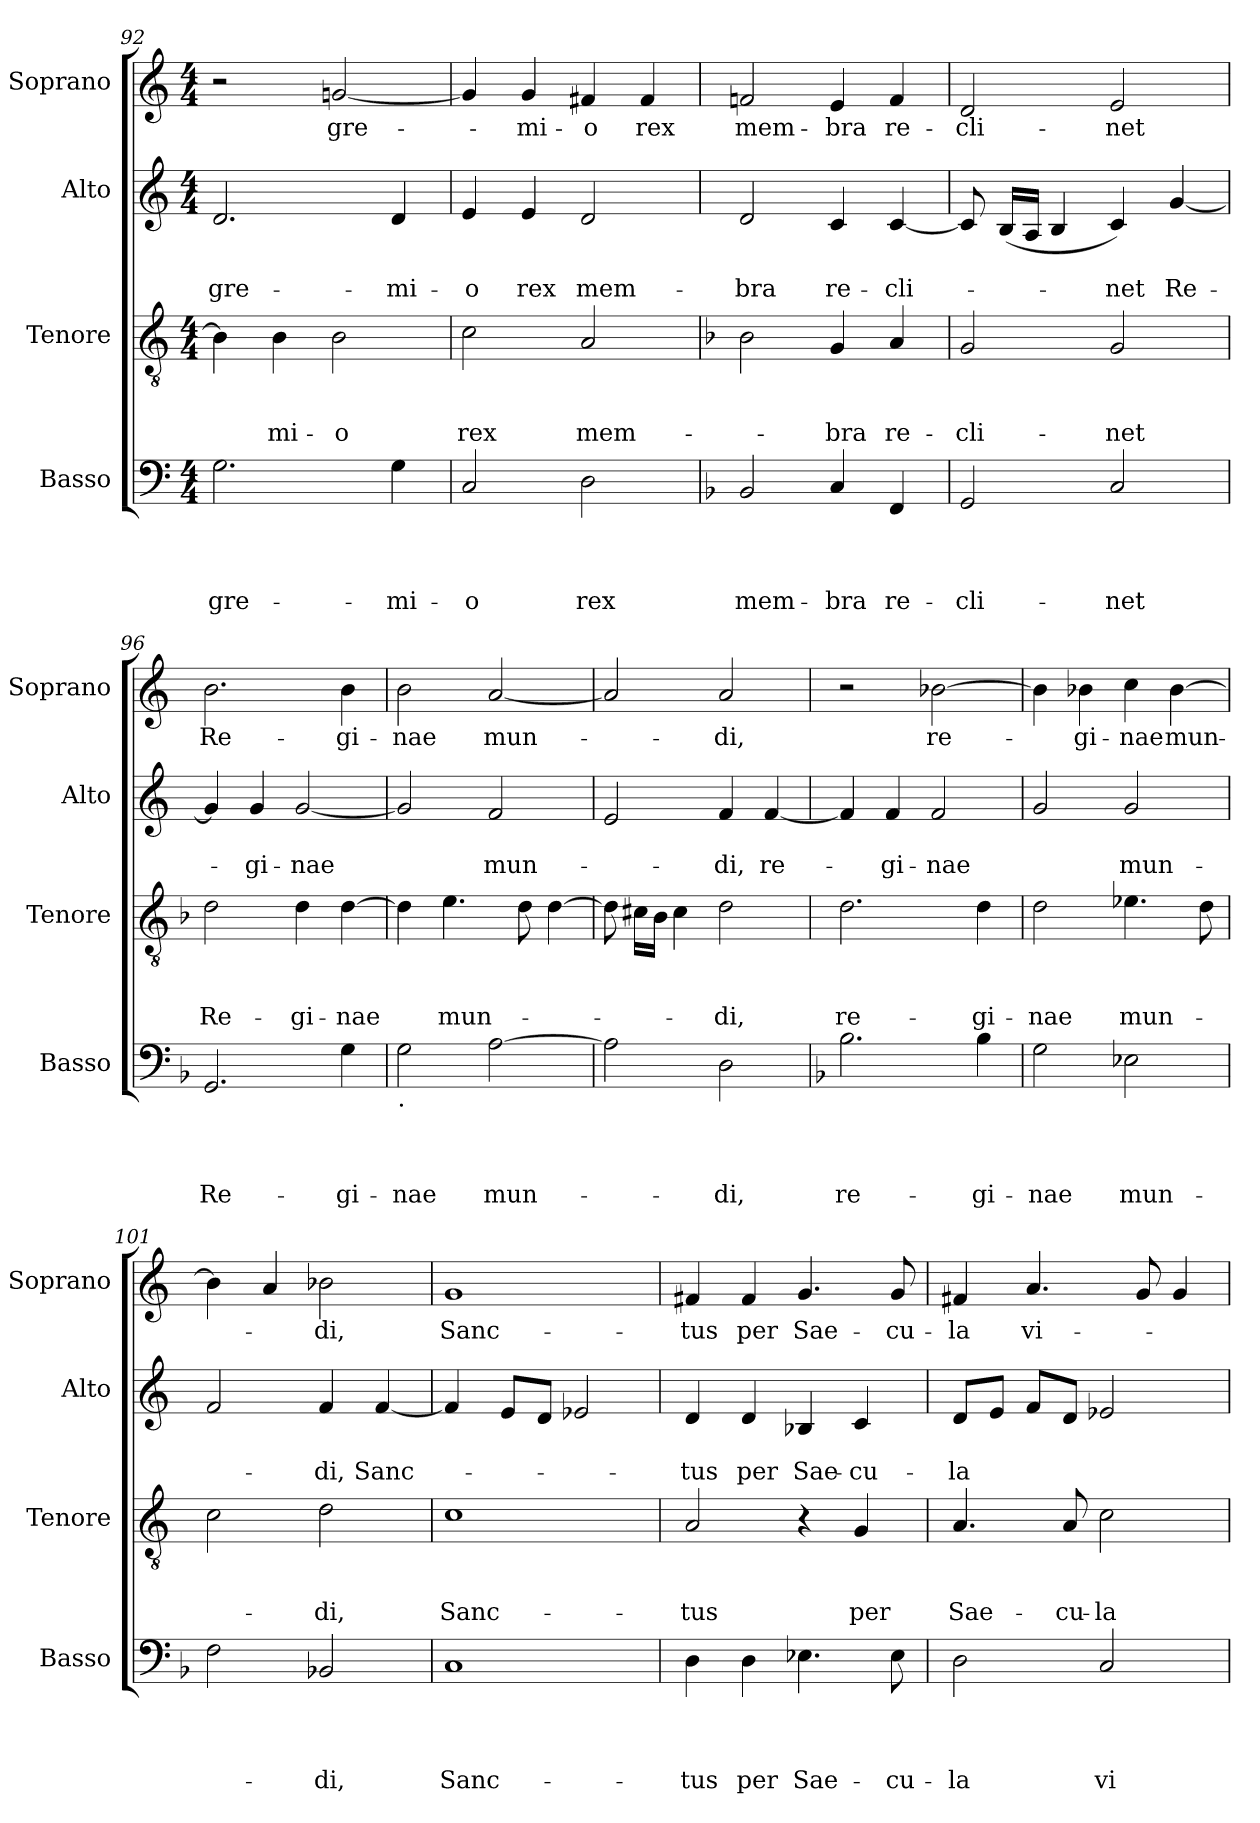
**kern	**text	**text	**text	**text	**kern	**text	**text	**text	**kern	**text	**text	**kern	**text
*part4	*part4	*part4	*part4	*part4	*part3	*part3	*part3	*part3	*part2	*part2	*part2	*part1	*part1
*staff4	*staff4	*staff4	*staff4	*staff4	*staff3	*staff3	*staff3	*staff3	*staff2	*staff2	*staff2	*staff1	*staff1
*I"Basso	*	*	*	*	*I"Tenore	*	*	*	*I"Alto	*	*	*I"Soprano	*
*I'Basso	*	*	*	*	*I'Tenore	*	*	*	*I'Alto	*	*	*I'Soprano	*
*clefF4	*	*	*	*	*clefGv2	*	*	*	*clefG2	*	*	*clefG2	*
*k[]	*	*	*	*	*k[]	*	*	*	*k[]	*	*	*k[]	*
*C:	*	*	*	*	*C:	*	*	*	*C:	*	*	*C:	*
*M4/4	*	*	*	*	*M4/4	*	*	*	*M4/4	*	*	*M4/4	*
=92	=92	=92	=92	=92	=92	=92	=92	=92	=92	=92	=92	=92	=92
!	!	!	!	!LO:LY:b	!	!	!	!	!	!	!LO:LY:b	!	!
2.G\	.	.	.	gre-	4B\]	.	.	.	2.d/	.	gre-	2r	.
!	!	!	!	!	!	!	!	!LO:LY:b	!	!	!	!	!
.	.	.	.	.	4B\	.	.	-mi-	.	.	.	.	.
!	!	!	!	!	!	!	!	!LO:LY:b	!	!	!	!	!LO:LY:b
.	.	.	.	.	2B\	.	.	-o	.	.	.	[<2gn/	gre-
!	!	!	!	!LO:LY:b	!	!	!	!	!	!	!LO:LY:b	!	!
4G\	.	.	.	-mi-	.	.	.	.	4d/	.	-mi-	.	.
=93	=93	=93	=93	=93	=93	=93	=93	=93	=93	=93	=93	=93	=93
!	!	!	!	!LO:LY:b	!	!	!	!LO:LY:b	!	!	!LO:LY:b	!	!
2C/	.	.	.	-o	2c\	.	.	rex	4e/	.	-o	4g/]	.
!	!	!	!	!	!	!	!	!	!	!	!LO:LY:b	!	!LO:LY:b
.	.	.	.	.	.	.	.	.	4e/	.	rex	4g/	-mi-
!	!	!	!	!LO:LY:b	!	!	!	!LO:LY:b	!	!	!LO:LY:b	!	!LO:LY:b
2D\	.	.	.	rex	2A/	.	.	mem-	2d/	.	mem-	4f#X/	-o
!	!	!	!	!	!	!	!	!	!	!	!	!	!LO:LY:b
.	.	.	.	.	.	.	.	.	.	.	.	4f#/	rex
=94	=94	=94	=94	=94	=94	=94	=94	=94	=94	=94	=94	=94	=94
*k[b-]	*	*	*	*	*k[b-]	*	*	*	*	*	*	*	*
*F:	*	*	*	*	*F:	*	*	*	*	*	*	*	*
!	!	!	!	!LO:LY:b	!	!	!	!	!	!	!LO:LY:b	!	!LO:LY:b
2BB-/	.	.	.	mem-	2B-\	.	.	.	2d/	.	-bra	2fn/	mem-
!	!	!	!	!LO:LY:b	!	!	!	!LO:LY:b	!	!	!LO:LY:b	!	!LO:LY:b
4C/	.	.	.	-bra	4G/	.	.	-bra	4c/	.	re-	4e/	-bra
!	!	!	!	!LO:LY:b	!	!	!	!LO:LY:b	!	!	!LO:LY:b	!	!LO:LY:b
4FF/	.	.	.	re-	4A/	.	.	re-	[<4c/	.	-cli-	4f/	re-
=95	=95	=95	=95	=95	=95	=95	=95	=95	=95	=95	=95	=95	=95
!	!	!	!	!LO:LY:b	!	!	!	!LO:LY:b	!	!	!	!	!LO:LY:b
2GG/	.	.	.	-cli-	2G/	.	.	-cli-	8c/]	.	.	2d/	-cli-
.	.	.	.	.	.	.	.	.	(>16B/LL	.	.	.	.
.	.	.	.	.	.	.	.	.	16A/JJ	.	.	.	.
.	.	.	.	.	.	.	.	.	4B/	.	.	.	.
!	!	!	!	!LO:LY:b	!	!	!	!LO:LY:b	!	!	!LO:LY:b	!	!LO:LY:b
2C/	.	.	.	-net	2G/	.	.	-net	4c/)	.	-net	2e/	-net
!	!	!	!	!	!	!	!	!	!	!	!LO:LY:b	!	!
.	.	.	.	.	.	.	.	.	[<4g/	.	Re-	.	.
=96	=96	=96	=96	=96	=96	=96	=96	=96	=96	=96	=96	=96	=96
!	!	!	!	!LO:LY:b	!	!	!	!LO:LY:b	!	!	!	!	!LO:LY:b
2.GG/	.	.	.	Re-	2d\	.	.	Re-	4g/]	.	.	2.b\	Re-
!	!	!	!	!	!	!	!	!	!	!	!LO:LY:b	!	!
.	.	.	.	.	.	.	.	.	4g/	.	-gi-	.	.
!	!	!	!	!	!	!	!	!LO:LY:b	!	!	!LO:LY:b	!	!
.	.	.	.	.	4d\	.	.	-gi-	[<2g/	.	-nae	.	.
!	!	!	!	!LO:LY:b	!	!	!	!LO:LY:b	!	!	!	!	!LO:LY:b
4G\	.	.	.	-gi-	[<4d\	.	.	-nae	.	.	.	4b\	-gi-
!!LO:LB:g=z
=97	=97	=97	=97	=97	=97	=97	=97	=97	=97	=97	=97	=97	=97
*k[]	*	*	*	*	*k[]	*	*	*	*	*	*	*	*
*C:	*	*	*	*	*C:	*	*	*	*	*	*	*	*
!LO:TX:b:t=.	!	!	!	!	!	!	!	!	!	!	!	!	!
!	!	!	!	!LO:LY:b	!	!	!	!	!	!	!	!	!LO:LY:b
2G\	.	.	.	-nae	4d\]	.	.	.	2g/]	.	.	2b\	-nae
!	!	!	!	!	!	!	!	!LO:LY:b	!	!	!	!	!
.	.	.	.	.	4.e\	.	.	mun-	.	.	.	.	.
!	!	!	!	!LO:LY:b	!	!	!	!	!	!	!LO:LY:b	!	!LO:LY:b
[>2A\	.	.	.	mun-	.	.	.	.	2f/	.	mun-	[<2a/	mun-
.	.	.	.	.	8d\	.	.	.	.	.	.	.	.
.	.	.	.	.	[>4d\	.	.	.	.	.	.	.	.
=98	=98	=98	=98	=98	=98	=98	=98	=98	=98	=98	=98	=98	=98
2A\]	.	.	.	.	8d\]	.	.	.	2e/	.	.	2a/]	.
.	.	.	.	.	16c#X\LL	.	.	.	.	.	.	.	.
.	.	.	.	.	16B\JJ	.	.	.	.	.	.	.	.
.	.	.	.	.	4c#\	.	.	.	.	.	.	.	.
!	!	!	!	!LO:LY:b	!	!	!	!LO:LY:b	!	!	!LO:LY:b	!	!LO:LY:b
2D\	.	.	.	-di,	2d\	.	.	-di,	4f/	.	-di,	2a/	-di,
!	!	!	!	!	!	!	!	!	!	!	!LO:LY:b	!	!
.	.	.	.	.	.	.	.	.	[<4f/	.	re-	.	.
=99	=99	=99	=99	=99	=99	=99	=99	=99	=99	=99	=99	=99	=99
*k[b-]	*	*	*	*	*	*	*	*	*	*	*	*	*
*F:	*	*	*	*	*	*	*	*	*	*	*	*	*
!	!	!	!	!LO:LY:b	!	!	!	!LO:LY:b	!	!	!	!	!
2.B-\	.	.	.	re-	2.d\	.	.	re-	4f/]	.	.	2r	.
!	!	!	!	!	!	!	!	!	!	!	!LO:LY:b	!	!
.	.	.	.	.	.	.	.	.	4f/	.	-gi-	.	.
!	!	!	!	!	!	!	!	!	!	!	!LO:LY:b	!	!LO:LY:b
.	.	.	.	.	.	.	.	.	2f/	.	-nae	[>2b-X\	re-
!	!	!	!	!LO:LY:b	!	!	!	!LO:LY:b	!	!	!	!	!
4B-\	.	.	.	-gi-	4d\	.	.	-gi-	.	.	.	.	.
=100	=100	=100	=100	=100	=100	=100	=100	=100	=100	=100	=100	=100	=100
!	!	!	!	!LO:LY:b	!	!	!	!LO:LY:b	!	!	!	!	!
2G\	.	.	.	-nae	2d\	.	.	-nae	2g/	.	.	4b-\]	.
!	!	!	!	!	!	!	!	!	!	!	!	!	!LO:LY:b
.	.	.	.	.	.	.	.	.	.	.	.	4b-X\	-gi-
!	!	!	!	!LO:LY:b	!	!	!	!LO:LY:b	!	!	!LO:LY:b	!	!LO:LY:b
2E-X\	.	.	.	mun-	4.e-X\	.	.	mun-	2g/	.	mun-	4cc\	-nae
!	!	!	!	!	!	!	!	!	!	!	!	!	!LO:LY:b
.	.	.	.	.	.	.	.	.	.	.	.	[>4b-\	mun-
.	.	.	.	.	8d\	.	.	.	.	.	.	.	.
=101	=101	=101	=101	=101	=101	=101	=101	=101	=101	=101	=101	=101	=101
2F\	.	.	.	.	2c\	.	.	.	2f/	.	.	4b-\]	.
.	.	.	.	.	.	.	.	.	.	.	.	4a/	.
!	!	!	!	!LO:LY:b	!	!	!	!LO:LY:b	!	!	!LO:LY:b	!	!LO:LY:b
2BB-X/	.	.	.	-di,	2d\	.	.	-di,	4f/	.	-di,	2b-X\	-di,
!	!	!	!	!	!	!	!	!	!	!	!LO:LY:b	!	!
.	.	.	.	.	.	.	.	.	[<4f/	.	Sanc-	.	.
=102	=102	=102	=102	=102	=102	=102	=102	=102	=102	=102	=102	=102	=102
!	!	!	!	!LO:LY:b	!	!	!	!LO:LY:b	!	!	!	!	!LO:LY:b
1C	.	.	.	Sanc-	1c	.	.	Sanc-	4f/]	.	.	1g	Sanc-
.	.	.	.	.	.	.	.	.	8e/L	.	.	.	.
.	.	.	.	.	.	.	.	.	8d/J	.	.	.	.
.	.	.	.	.	.	.	.	.	2e-X/	.	.	.	.
=103	=103	=103	=103	=103	=103	=103	=103	=103	=103	=103	=103	=103	=103
!	!	!	!	!LO:LY:b	!	!	!	!LO:LY:b	!	!	!LO:LY:b	!	!LO:LY:b
4D\	.	.	.	-tus	2A/	.	.	-tus	4d/	.	-tus	4f#X/	-tus
!	!	!	!	!LO:LY:b	!	!	!	!	!	!	!LO:LY:b	!	!LO:LY:b
4D\	.	.	.	per	.	.	.	.	4d/	.	per	4f#/	per
!	!	!	!	!LO:LY:b	!	!	!	!	!	!	!LO:LY:b	!	!LO:LY:b
4.E-X\	.	.	.	Sae-	4r	.	.	.	4B-X/	.	Sae-	4.g/	Sae-
!	!	!	!	!	!	!	!	!LO:LY:b	!	!	!LO:LY:b	!	!
.	.	.	.	.	4G/	.	.	per	4c/	.	-cu-	.	.
!	!	!	!	!LO:LY:b	!	!	!	!	!	!	!	!	!LO:LY:b
8E-\	.	.	.	-cu-	.	.	.	.	.	.	.	8g/	-cu-
=104	=104	=104	=104	=104	=104	=104	=104	=104	=104	=104	=104	=104	=104
!	!	!	!	!LO:LY:b	!	!	!	!LO:LY:b	!	!	!LO:LY:b	!	!LO:LY:b
2D\	.	.	.	-la	4.A/	.	.	Sae-	8d/L	.	-la	4f#X/	-la
.	.	.	.	.	.	.	.	.	8e/J	.	.	.	.
!	!	!	!	!	!	!	!	!	!	!	!	!	!LO:LY:b
.	.	.	.	.	.	.	.	.	8f/L	.	.	4.a/	vi-
!	!	!	!	!	!	!	!	!LO:LY:b	!	!	!	!	!
.	.	.	.	.	8A/	.	.	-cu-	8d/J	.	.	.	.
!	!	!	!	!LO:LY:b	!	!	!	!LO:LY:b	!	!	!	!	!
2C/	.	.	.	vi-	2c\	.	.	-la	2e-X/	.	.	.	.
.	.	.	.	.	.	.	.	.	.	.	.	8g/	.
.	.	.	.	.	.	.	.	.	.	.	.	4g/	.
=	=	=	=	=	=	=	=	=	=	=	=	=	=
*-	*-	*-	*-	*-	*-	*-	*-	*-	*-	*-	*-	*-	*-
